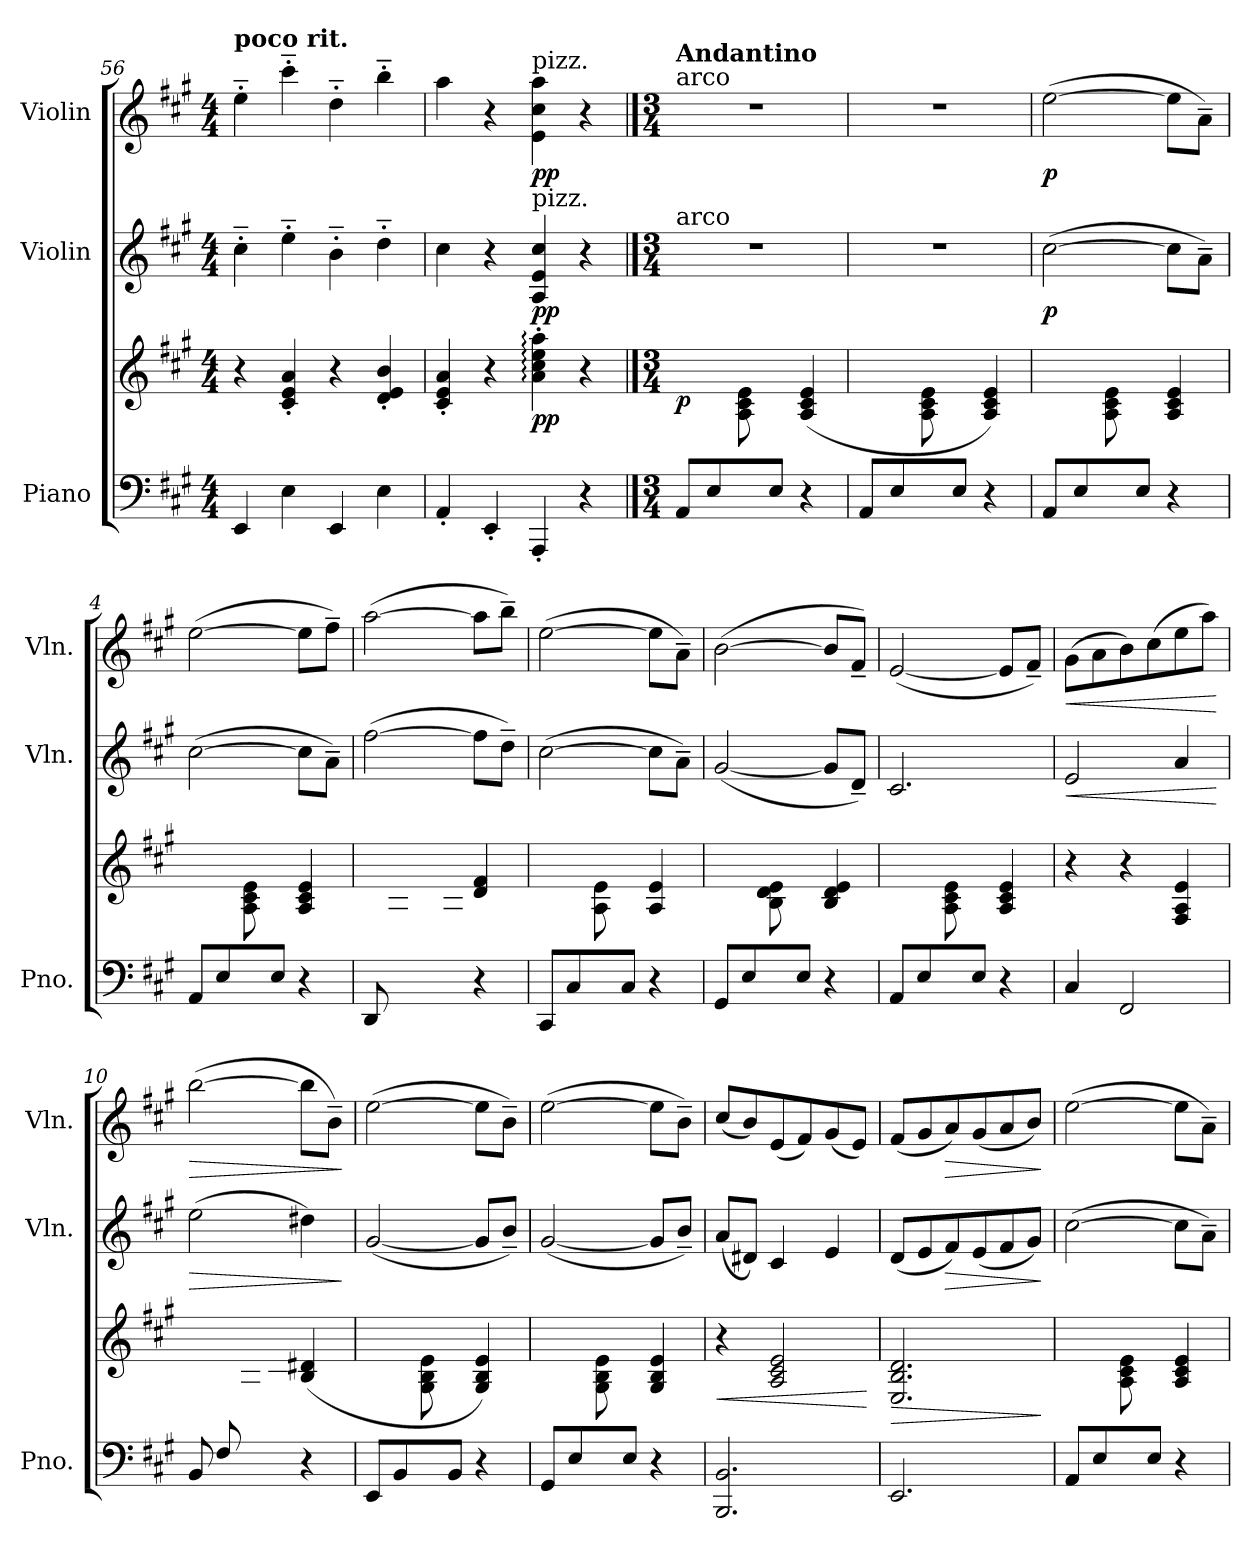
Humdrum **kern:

**kern	**kern	**dynam	**kern	**dynam	**kern	**dynam
*part3	*part3	*part3	*part2	*part2	*part1	*part1
*staff4	*staff3	*staff3/4	*staff2	*staff2	*staff1	*staff1
*I"Piano	*	*	*I"Violin	*	*I"Violin	*
*I'Pno.	*	*	*I'Vln.	*	*I'Vln.	*
*clefF4	*clefG2	*	*clefG2	*	*clefG2	*
*k[f#c#g#]	*k[f#c#g#]	*	*k[f#c#g#]	*	*k[f#c#g#]	*
*M4/4	*M4/4	*	*M4/4	*	*M4/4	*
=56	=56	=56	=56	=56	=56	=56
!	!	!	!	!	!LO:TX:a:B:t=poco rit.	!
4EE/	4r	.	4cc#'~\	.	4ee'~\	.
4E\	4c#/' 4e/' 4a/'	.	4ee'~\	.	4ccc#'~\	.
4EE/	4r	.	4b'~\	.	4dd'~\	.
4E\	4d/' 4e/' 4b/'	.	4dd'~\	.	4bb'~\	.
=57	=57	=57	=57	=57	=57	=57
4AA'/	4c#/' 4e/' 4a/'	.	4cc#\	.	4aa\	.
4EE'/	4r	.	4r	.	4r	.
!	!	!	!	!	!LO:TX:a:t=pizz.	!
!	!	!	!LO:TX:a:t=pizz.	!	!	!
!	!	!LO:DY:b	!	!LO:DY:b	!	!LO:DY:b
4AAA'/	4a\:' 4cc#\:' 4ee\:' 4aa\:'	pp	4A/ 4e/ 4cc#/	pp	4e\ 4cc#\ 4aa\	pp
4r	4r	.	4r	.	4r	.
!!LO:LB:g=z
==1	==1	==1	==1	==1	==1	==1
*M3/4	*M3/4	*	*M3/4	*	*M3/4	*
*	*^	*	*	*	*	*
!	!	!	!	!	!	!LO:TX:a:t=arco	!
!	!	!	!	!	!	!LO:TX:a:B:t=Andantino	!
!	!	!	!	!LO:TX:a:t=arco	!	!	!
!	!	!	!LO:DY:b	!	!	!	!
(>8AA/L	4ryy	4ryy	p	2.r	.	2.r	.
8E/	.	.	.	.	.	.	.
8ryy	4ryy	8A\ 8c#\ 8e\	.	.	.	.	.
8E/J	.	4.ryy	.	.	.	.	.
4r	(4A/ 4c#/ 4e/	.	.	.	.	.	.
=2	=2	=2	=2	=2	=2	=2	=2
(>8AA/L	4ryy	4ryy	.	2.r	.	2.r	.
8E/	.	.	.	.	.	.	.
8ryy	4ryy	8A\ 8c#\ 8e\	.	.	.	.	.
8E/J	.	4.ryy	.	.	.	.	.
4r	4A/ 4c#/ 4e/)	.	.	.	.	.	.
=3	=3	=3	=3	=3	=3	=3	=3
!	!	!	!	!	!LO:DY:b	!	!LO:DY:b
(>8AA/L	4ryy	4ryy	.	(>[2cc#\	p	(>[2ee\	p
8E/	.	.	.	.	.	.	.
8ryy	4ryy	8A\ 8c#\ 8e\	.	.	.	.	.
8E/J	.	4.ryy	.	.	.	.	.
4r	4A/ 4c#/ 4e/)	.	.	8cc#\L]	.	8ee\L]	.
.	.	.	.	8a~\J)	.	8a~\J)	.
=4	=4	=4	=4	=4	=4	=4	=4
(>8AA/L	4ryy	4ryy	.	(>[2cc#\	.	(>[2ee\	.
8E/	.	.	.	.	.	.	.
8ryy	4ryy	8A\ 8c#\ 8e\	.	.	.	.	.
8E/J	.	4.ryy	.	.	.	.	.
4r	4A/ 4c#/ 4e/)	.	.	8cc#\L]	.	8ee\L]	.
.	.	.	.	8a~\J)	.	8ff#~\J)	.
=5	=5	=5	=5	=5	=5	=5	=5
(>8DD/L	4ryy	8ryy	.	(>[2ff#\	.	(>[2aa\	.
4.ryy	.	8A\	.	.	.	.	.
.	4ryy	8d\ 8f#\	.	.	.	.	.
.	.	8A\J	.	.	.	.	.
4r	4d/ 4f#/)	4ryy	.	8ff#\L]	.	8aa\L]	.
.	.	.	.	8dd~\J)	.	8bb~\J)	.
=6	=6	=6	=6	=6	=6	=6	=6
(>8CC#/L	4ryy	4ryy	.	(>[2cc#\	.	(>[2ee\	.
8C#/	.	.	.	.	.	.	.
8ryy	4ryy	8A\ 8e\	.	.	.	.	.
8C#/J	.	4.ryy	.	.	.	.	.
4r	4A/ 4e/)	.	.	8cc#\L]	.	8ee\L]	.
.	.	.	.	8a~\J)	.	8a~\J)	.
=7	=7	=7	=7	=7	=7	=7	=7
(>8GG#/L	4ryy	4ryy	.	(<[2g#/	.	(>[2b\	.
8E/	.	.	.	.	.	.	.
8ryy	4ryy	8B\ 8d\ 8e\	.	.	.	.	.
8E/J	.	4.ryy	.	.	.	.	.
4r	4B/ 4d/ 4e/)	.	.	8g#/L]	.	8b/L]	.
.	.	.	.	8d~/J)	.	8f#~/J)	.
!!LO:PB:g=z
=8	=8	=8	=8	=8	=8	=8	=8
8AA/L	4ryy	4ryy	.	2.c#/	.	(<[2e/	.
8E/	.	.	.	.	.	.	.
8ryy	4ryy	8A\ 8c#\ 8e\	.	.	.	.	.
8E/J	.	4.ryy	.	.	.	.	.
4r	4A/ 4c#/ 4e/)	.	.	.	.	8e/L]	.
.	.	.	.	.	.	8f#~/J)	.
*	*v	*v	*	*	*	*	*
=9	=9	=9	=9	=9	=9	=9
!	!	!	!	!LO:HP:b	!	!LO:HP:b
4C#/	4r	.	2e/	<	(>8g#\L	<
.	.	.	.	.	8a\	.
2FF#/	4r	.	.	.	8b\)	.
.	.	.	.	.	(>8cc#\	.
.	4F#/ 4A/ 4e/	.	4a/	.	8ee\	.
.	.	.	.	.	8aa\J)	.
.	.	.	.	[	.	[
=10	=10	=10	=10	=10	=10	=10
*	*^	*	*	*	*	*
!	!	!	!	!	!LO:HP:b	!	!LO:HP:b
(>8BB/L	4ryy	4ryy	.	(>2ee\	>	(>[2bb\	>
8F#/	.	.	.	.	.	.	.
4ryy	4ryy	8A\ 8e\	.	.	.	.	.
.	.	8c#\J	.	.	.	.	.
4r	(4B/ 4d#X/	4ryy	.	4dd#X\)	.	8bb\L]	.
.	.	.	.	.	.	8b~\J)	.
*	*v	*v	*	*	*	*	*
.	.	.	.	]	.	]
=11	=11	=11	=11	=11	=11	=11
*	*^	*	*	*	*	*
(>8EE/L	4ryy	4ryy	.	(<[2g#/	.	(>[2ee\	.
8BB/	.	.	.	.	.	.	.
8ryy	4ryy	8G#\ 8B\ 8e\	.	.	.	.	.
8BB/J	.	4.ryy	.	.	.	.	.
4r	4G#/ 4B/ 4e/)	.	.	8g#/L]	.	8ee\L]	.
.	.	.	.	8b~/J)	.	8b~\J)	.
=12	=12	=12	=12	=12	=12	=12	=12
(>8GG#/L	4ryy	4ryy	.	(<[2g#/	.	(>[2ee\	.
8E/	.	.	.	.	.	.	.
8ryy	4ryy	8G#\ 8B\ 8e\	.	.	.	.	.
8E/J	.	4.ryy	.	.	.	.	.
4r	4G#/ 4B/ 4e/)	.	.	8g#/L]	.	8ee\L]	.
.	.	.	.	8b~/J)	.	8b~\J)	.
*	*v	*v	*	*	*	*	*
=13	=13	=13	=13	=13	=13	=13
!	!	!LO:HP:b	!	!	!	!
2.BBB/ 2.BB/	4r	<	(<8a/L	.	(<8cc#/L	.
.	.	.	8d#X/J)	.	8b/)	.
.	2A/ 2c#/ 2e/	.	4c#/	.	(<8e/	.
.	.	.	.	.	8f#/)	.
.	.	.	4e/	.	(<8g#/	.
.	.	.	.	.	8e/J)	.
.	.	[	.	.	.	.
!!LO:LB:g=z
=14	=14	=14	=14	=14	=14	=14
!	!	!LO:HP:b	!	!	!	!
2.EE/	2.E/ 2.B/ 2.d/	>	(<8d/L	.	(<8f#/L	.
.	.	.	8e/	.	8g#/	.
!	!	!	!	!LO:HP:b	!	!LO:HP:b
.	.	.	8f#/)	>	8a/)	>
.	.	.	(<8e/	.	(<8g#/	.
.	.	.	8f#/	.	8a/	.
.	.	.	8g#/J)	.	8b/J)	.
.	.	]	.	]	.	]
=15	=15	=15	=15	=15	=15	=15
*	*^	*	*	*	*	*
8AA/L	4ryy	4ryy	.	(>[2cc#\	.	(>[2ee\	.
8E/	.	.	.	.	.	.	.
8ryy	4ryy	8A\ 8c#\ 8e\	.	.	.	.	.
8E/J	.	4.ryy	.	.	.	.	.
4r	4A/ 4c#/ 4e/)	.	.	8cc#\L]	.	8ee\L]	.
.	.	.	.	8a~\J)	.	8a~\J)	.
*	*v	*v	*	*	*	*	*
=	=	=	=	=	=	=
*-	*-	*-	*-	*-	*-	*-
